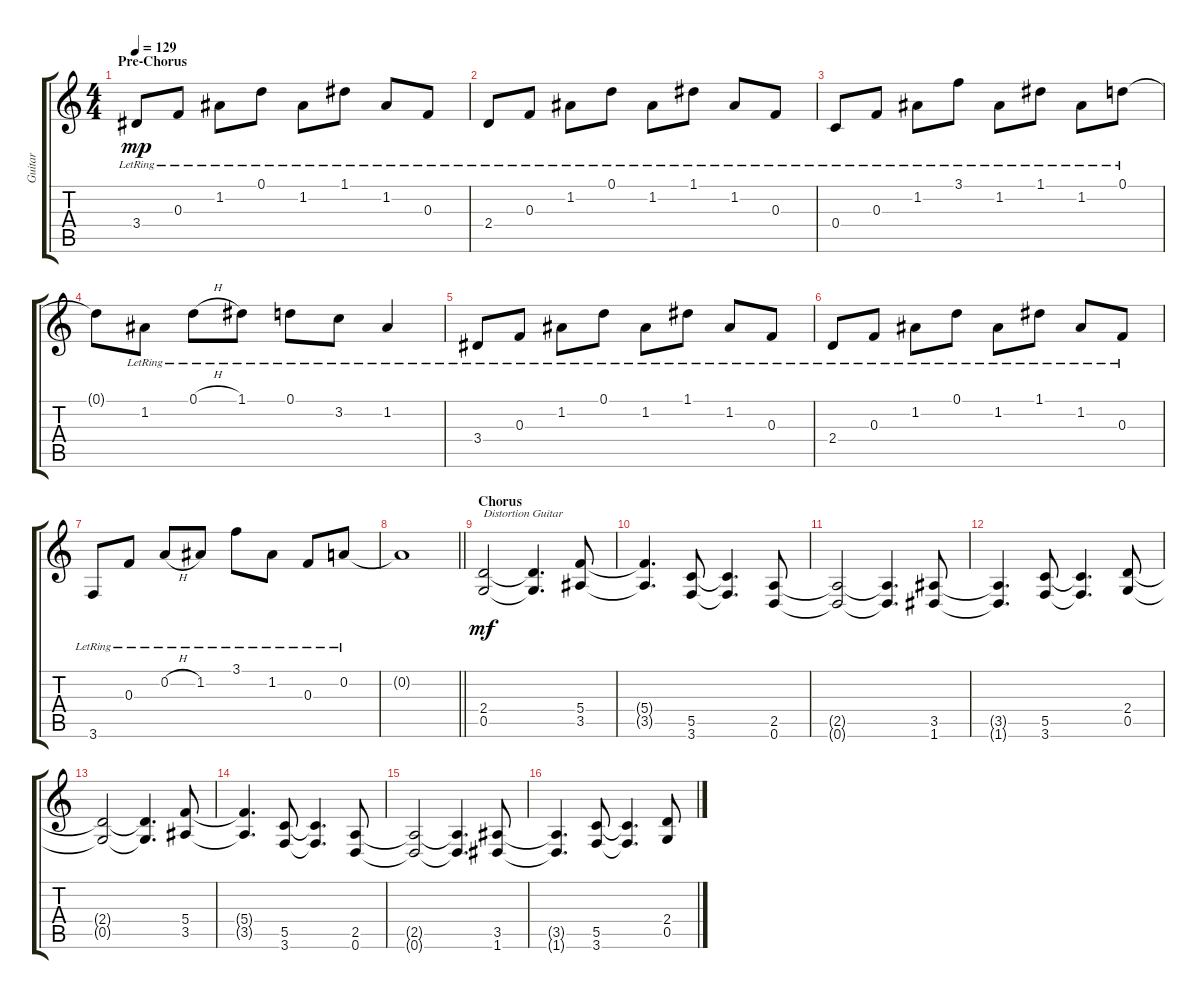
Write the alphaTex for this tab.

\track ("Guitar" "Guitar") {instrument acousticguitarsteel}
\staff {score tabs}
\tuning (D4 A3 F3 C3 G2 D2) {hide}
\ts (4 4)
\section ("" "Pre-Chorus")
\tempo 129
\clef g2
\ks c
3.4{lr}.8{dy mp} 0.3{lr}.8 1.2{lr}.8 0.1{lr}.8 1.2{lr}.8 1.1{lr}.8 1.2{lr}.8 0.3{lr}.8 |
2.4{lr}.8 0.3{lr}.8 1.2{lr}.8 0.1{lr}.8 1.2{lr}.8 1.1{lr}.8 1.2{lr}.8 0.3{lr}.8 |
0.4{lr}.8 0.3{lr}.8 1.2{lr}.8 3.1{lr}.8 1.2{lr}.8 1.1{lr}.8 1.2{lr}.8 0.1{lr}.8 |
0.1{t}.8 1.2{lr}.8 0.1{h lr}.8 1.1{lr}.8 0.1{lr}.8 3.2{lr}.8 1.2{lr}.4 |
3.4{lr}.8 0.3{lr}.8 1.2{lr}.8 0.1{lr}.8 1.2{lr}.8 1.1{lr}.8 1.2{lr}.8 0.3{lr}.8 |
2.4{lr}.8 0.3{lr}.8 1.2{lr}.8 0.1{lr}.8 1.2{lr}.8 1.1{lr}.8 1.2{lr}.8 0.3{lr}.8 |
3.6{lr}.8 0.3{lr}.8 0.2{h lr}.8 1.2{lr}.8 3.1{lr}.8 1.2{lr}.8 0.3{lr}.8 0.2{lr}.8 |
\barLineRight lightlight
0.2{t}.1 |
\section ("" "Chorus")
(2.4 0.5).2{txt "Distortion Guitar" dy mf instrument distortionguitar} (2.4{t} 0.5{t}).4{d} (5.4 3.5).8 |
(5.4{t} 3.5{t}).4{d} (5.5 3.6).8 (5.5{t} 3.6{t}).4{d} (2.5 0.6).8 |
(2.5{t} 0.6{t}).2 (2.5{t} 0.6{t}).4{d} (3.5 1.6).8 |
(3.5{t} 1.6{t}).4{d} (5.5 3.6).8 (5.5{t} 3.6{t}).4{d} (2.4 0.5).8 |
(2.4{t} 0.5{t}).2 (2.4{t} 0.5{t}).4{d} (5.4 3.5).8 |
(5.4{t} 3.5{t}).4{d} (5.5 3.6).8 (5.5{t} 3.6{t}).4{d} (2.5 0.6).8 |
(2.5{t} 0.6{t}).2 (2.5{t} 0.6{t}).4{d} (3.5 1.6).8 |
(3.5{t} 1.6{t}).4{d} (5.5 3.6).8 (5.5{t} 3.6{t}).4{d} (2.4 0.5).8
